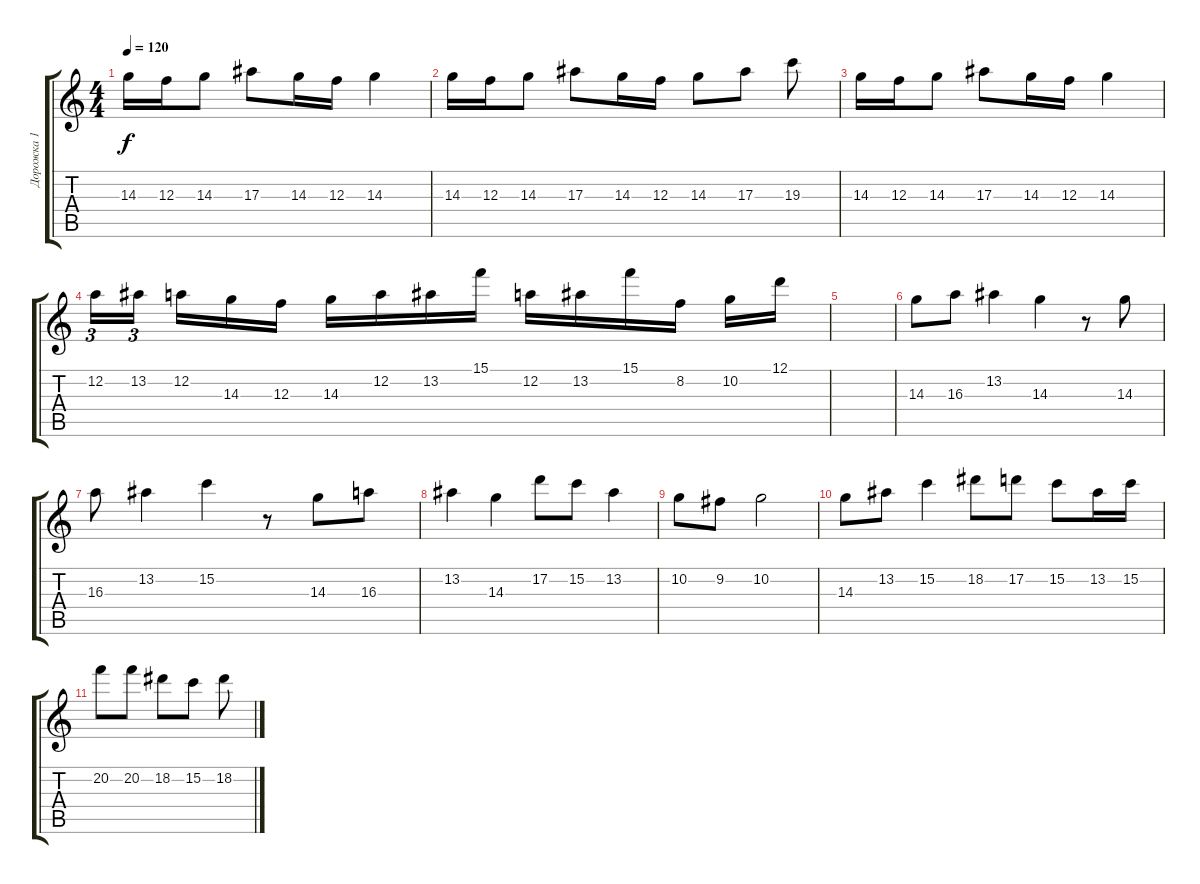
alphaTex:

\track ("Дорожка 1" "Дорожка 1") {instrument distortionguitar}
\staff {score tabs}
\tuning (D4 A3 F3 C3 G2 C2) {hide}
\ts (4 4)
\tempo 120
\clef g2
\ks c
14.3.16{dy f} 12.3.16 14.3.8 17.3.8 14.3.16 12.3.16 14.3.4 |
14.3.16 12.3.16 14.3.8 17.3.8 14.3.16 12.3.16 14.3.8 17.3.8 19.3.8 |
14.3.16 12.3.16 14.3.8 17.3.8 14.3.16 12.3.16 14.3.4 |
12.2.16{tu (3 2)} 13.2.16{tu (3 2) beam splitsecondary} 12.2.16 14.3.16 12.3.16 14.3.16 12.2.16 13.2.16 15.1.16 12.2.16 13.2.16 15.1.16 8.2.16 10.2.16 12.1.16 |
|
14.3.8 16.3.8 13.2.4 14.3.4 r.8 14.3.8 |
16.3.8 13.2.4 15.2.4 r.8 14.3.8 16.3.8 |
13.2.4 14.3.4 17.2.8 15.2.8 13.2.4 |
10.2.8 9.2.8 10.2.2 |
14.3.8 13.2.8 15.2.4 18.2.8 17.2.8 15.2.8 13.2.16 15.2.16 |
20.2.8 20.2.8 18.2.8 15.2.8 18.2.8
